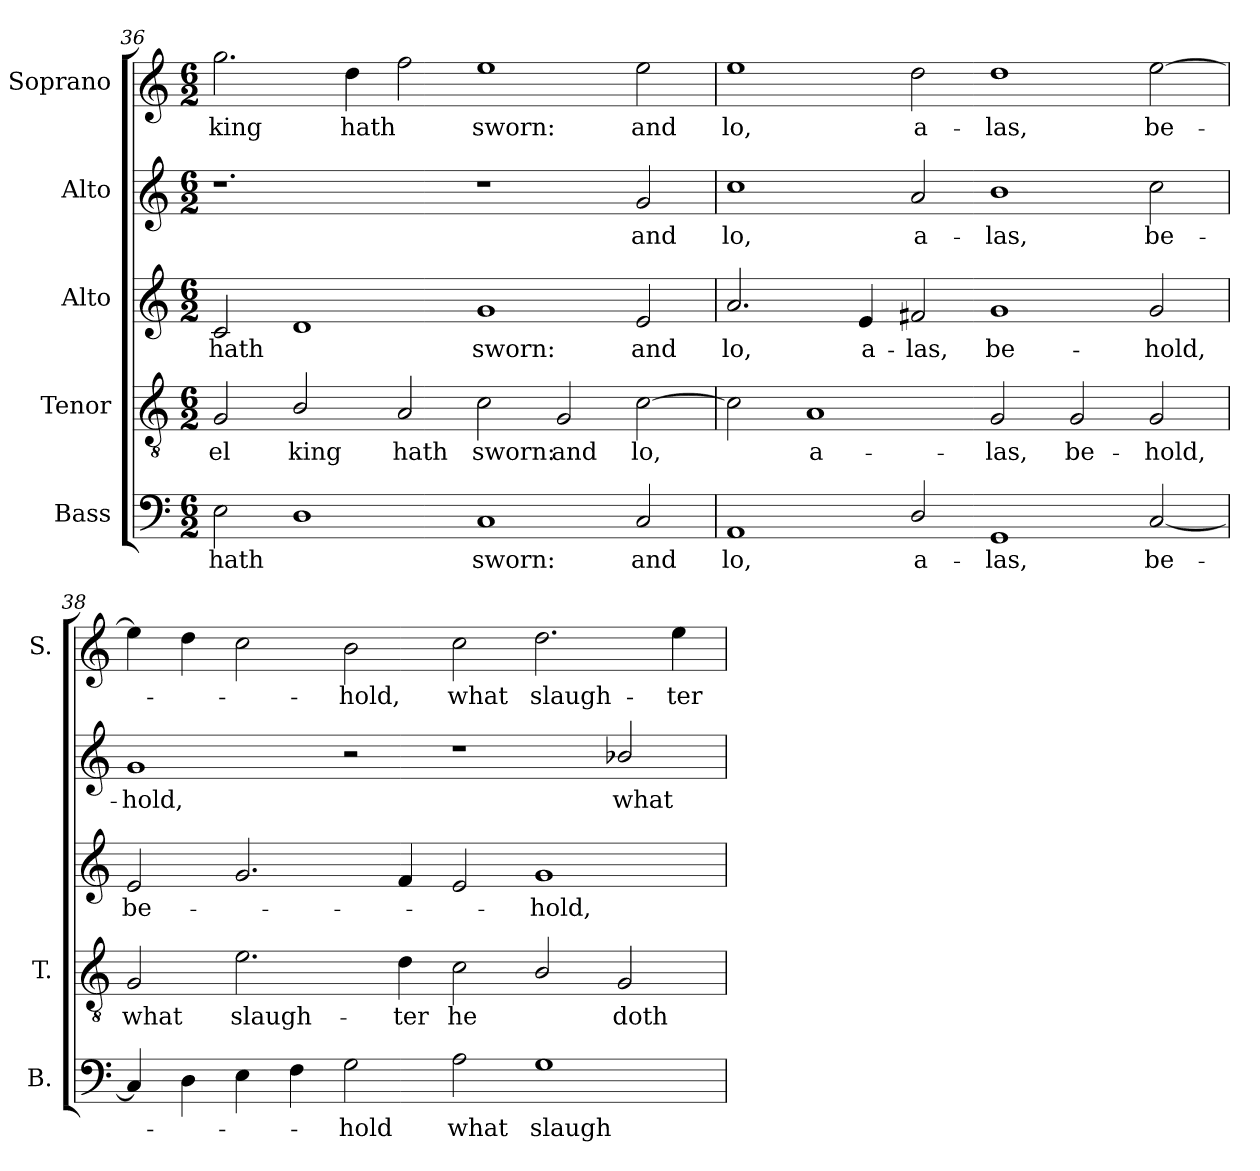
**kern	**text	**kern	**text	**kern	**text	**kern	**text	**kern	**text
*part5	*part5	*part4	*part4	*part3	*part3	*part2	*part2	*part1	*part1
*staff5	*staff5	*staff4	*staff4	*staff3	*staff3	*staff2	*staff2	*staff1	*staff1
*I"Bass	*	*I"Tenor	*	*I"Alto	*	*I"Alto	*	*I"Soprano	*
*I'B.	*	*I'T.	*	*	*	*	*	*I'S.	*
!!LO:PB:g=z
*clefF4	*	*clefGv2	*	*clefG2	*	*clefG2	*	*clefG2	*
*	*	*ITrd7c12	*	*	*	*	*	*	*
*k[]	*	*k[]	*	*k[]	*	*k[]	*	*k[]	*
*C:	*	*C:	*	*C:	*	*C:	*	*C:	*
*M6/2	*	*M6/2	*	*M6/2	*	*M6/2	*	*M6/2	*
=36	=36	=36	=36	=36	=36	=36	=36	=36	=36
!	!LO:LY:b:color=#000000	!	!	!	!	!	!	!	!
!	!	!	!LO:LY:b:color=#000000	!	!	!	!	!	!
!	!	!	!	!	!LO:LY:b:color=#000000	!	!	!	!
!	!	!	!	!	!	!	!	!	!LO:LY:b:color=#000000
2Ei\	hath	2GGi/	-el	2ci/	hath	1.r	.	2.ggi\	king
!	!	!	!LO:LY:b:color=#000000	!	!	!	!	!	!
1Di	.	2BBi/	king	1di	.	.	.	.	.
!	!	!	!	!	!	!	!	!	!LO:LY:b:color=#000000
.	.	.	.	.	.	.	.	4ddi\	hath
!	!	!	!LO:LY:b:color=#000000	!	!	!	!	!	!
.	.	2AAi/	hath	.	.	.	.	2ffi\	.
!	!LO:LY:b:color=#000000	!	!	!	!	!	!	!	!
!	!	!	!LO:LY:b:color=#000000	!	!	!	!	!	!
!	!	!	!	!	!LO:LY:b:color=#000000	!	!	!	!
!	!	!	!	!	!	!	!	!	!LO:LY:b:color=#000000
1Ci	sworn:	2Ci\	sworn:	1gi	sworn:	1r	.	1eei	sworn:
!	!	!	!LO:LY:b:color=#000000	!	!	!	!	!	!
.	.	2GGi/	and	.	.	.	.	.	.
!	!LO:LY:b:color=#000000	!	!	!	!	!	!	!	!
!	!	!	!LO:LY:b:color=#000000	!	!	!	!	!	!
!	!	!	!	!	!LO:LY:b:color=#000000	!	!	!	!
!	!	!	!	!	!	!	!LO:LY:b:color=#000000	!	!
!	!	!	!	!	!	!	!	!	!LO:LY:b:color=#000000
2Ci/	and	[>2Ci\	lo,	2ei/	and	2gi/	and	2eei\	and
=37	=37	=37	=37	=37	=37	=37	=37	=37	=37
!	!LO:LY:b:color=#000000	!	!	!	!	!	!	!	!
!	!	!	!	!	!LO:LY:b:color=#000000	!	!	!	!
!	!	!	!	!	!	!	!LO:LY:b:color=#000000	!	!
!	!	!	!	!	!	!	!	!	!LO:LY:b:color=#000000
1AAi	lo,	2Ci\]	.	2.ai/	lo,	1cci	lo,	1eei	lo,
!	!	!	!LO:LY:b:color=#000000	!	!	!	!	!	!
.	.	1AAi	a-	.	.	.	.	.	.
!	!	!	!	!	!LO:LY:b:color=#000000	!	!	!	!
.	.	.	.	4ei/	a-	.	.	.	.
!	!LO:LY:b:color=#000000	!	!	!	!	!	!	!	!
!	!	!	!	!	!LO:LY:b:color=#000000	!	!	!	!
!	!	!	!	!	!	!	!LO:LY:b:color=#000000	!	!
!	!	!	!	!	!	!	!	!	!LO:LY:b:color=#000000
2Di/	a-	.	.	2f#Xi/	-las,	2ai/	a-	2ddi\	a-
!	!LO:LY:b:color=#000000	!	!	!	!	!	!	!	!
!	!	!	!LO:LY:b:color=#000000	!	!	!	!	!	!
!	!	!	!	!	!LO:LY:b:color=#000000	!	!	!	!
!	!	!	!	!	!	!	!LO:LY:b:color=#000000	!	!
!	!	!	!	!	!	!	!	!	!LO:LY:b:color=#000000
1GGi	-las,	2GGi/	-las,	1gi	be-	1bi	-las,	1ddi	-las,
!	!	!	!LO:LY:b:color=#000000	!	!	!	!	!	!
.	.	2GGi/	be-	.	.	.	.	.	.
!	!LO:LY:b:color=#000000	!	!	!	!	!	!	!	!
!	!	!	!LO:LY:b:color=#000000	!	!	!	!	!	!
!	!	!	!	!	!LO:LY:b:color=#000000	!	!	!	!
!	!	!	!	!	!	!	!LO:LY:b:color=#000000	!	!
!	!	!	!	!	!	!	!	!	!LO:LY:b:color=#000000
[<2Ci/	be-	2GGi/	-hold,	2gi/	-hold,	2cci\	be-	[>2eei\	be-
=38	=38	=38	=38	=38	=38	=38	=38	=38	=38
!	!	!	!LO:LY:b:color=#000000	!	!	!	!	!	!
!	!	!	!	!	!LO:LY:b:color=#000000	!	!	!	!
!	!	!	!	!	!	!	!LO:LY:b:color=#000000	!	!
4Ci/]	.	2GGi/	what	2ei/	be-	1gi	-hold,	4eei\]	.
4Di\	.	.	.	.	.	.	.	4ddi\	.
!	!	!	!LO:LY:b:color=#000000	!	!	!	!	!	!
4Ei\	.	2.Ei\	slaugh-	2.gi/	.	.	.	2cci\	.
4Fi\	.	.	.	.	.	.	.	.	.
!	!LO:LY:b:color=#000000	!	!	!	!	!	!	!	!
!	!	!	!	!	!	!	!	!	!LO:LY:b:color=#000000
2Gi\	-hold	.	.	.	.	2r	.	2bi\	-hold,
!	!	!	!LO:LY:b:color=#000000	!	!	!	!	!	!
.	.	4Di\	-ter	4fi/	.	.	.	.	.
!	!LO:LY:b:color=#000000	!	!	!	!	!	!	!	!
!	!	!	!LO:LY:b:color=#000000	!	!	!	!	!	!
!	!	!	!	!	!	!	!	!	!LO:LY:b:color=#000000
2Ai\	what	2Ci\	he	2ei/	.	1r	.	2cci\	what
!	!LO:LY:b:color=#000000	!	!	!	!	!	!	!	!
!	!	!	!	!	!LO:LY:b:color=#000000	!	!	!	!
!	!	!	!	!	!	!	!	!	!LO:LY:b:color=#000000
1Gi	slaugh-	2BBi/	.	1gi	-hold,	.	.	2.ddi\	slaugh-
!	!	!	!LO:LY:b:color=#000000	!	!	!	!	!	!
!	!	!	!	!	!	!	!LO:LY:b:color=#000000	!	!
.	.	2GGi/	doth	.	.	2b-Xi/	what	.	.
!	!	!	!	!	!	!	!	!	!LO:LY:b:color=#000000
.	.	.	.	.	.	.	.	4eei\	-ter
=	=	=	=	=	=	=	=	=	=
*-	*-	*-	*-	*-	*-	*-	*-	*-	*-
